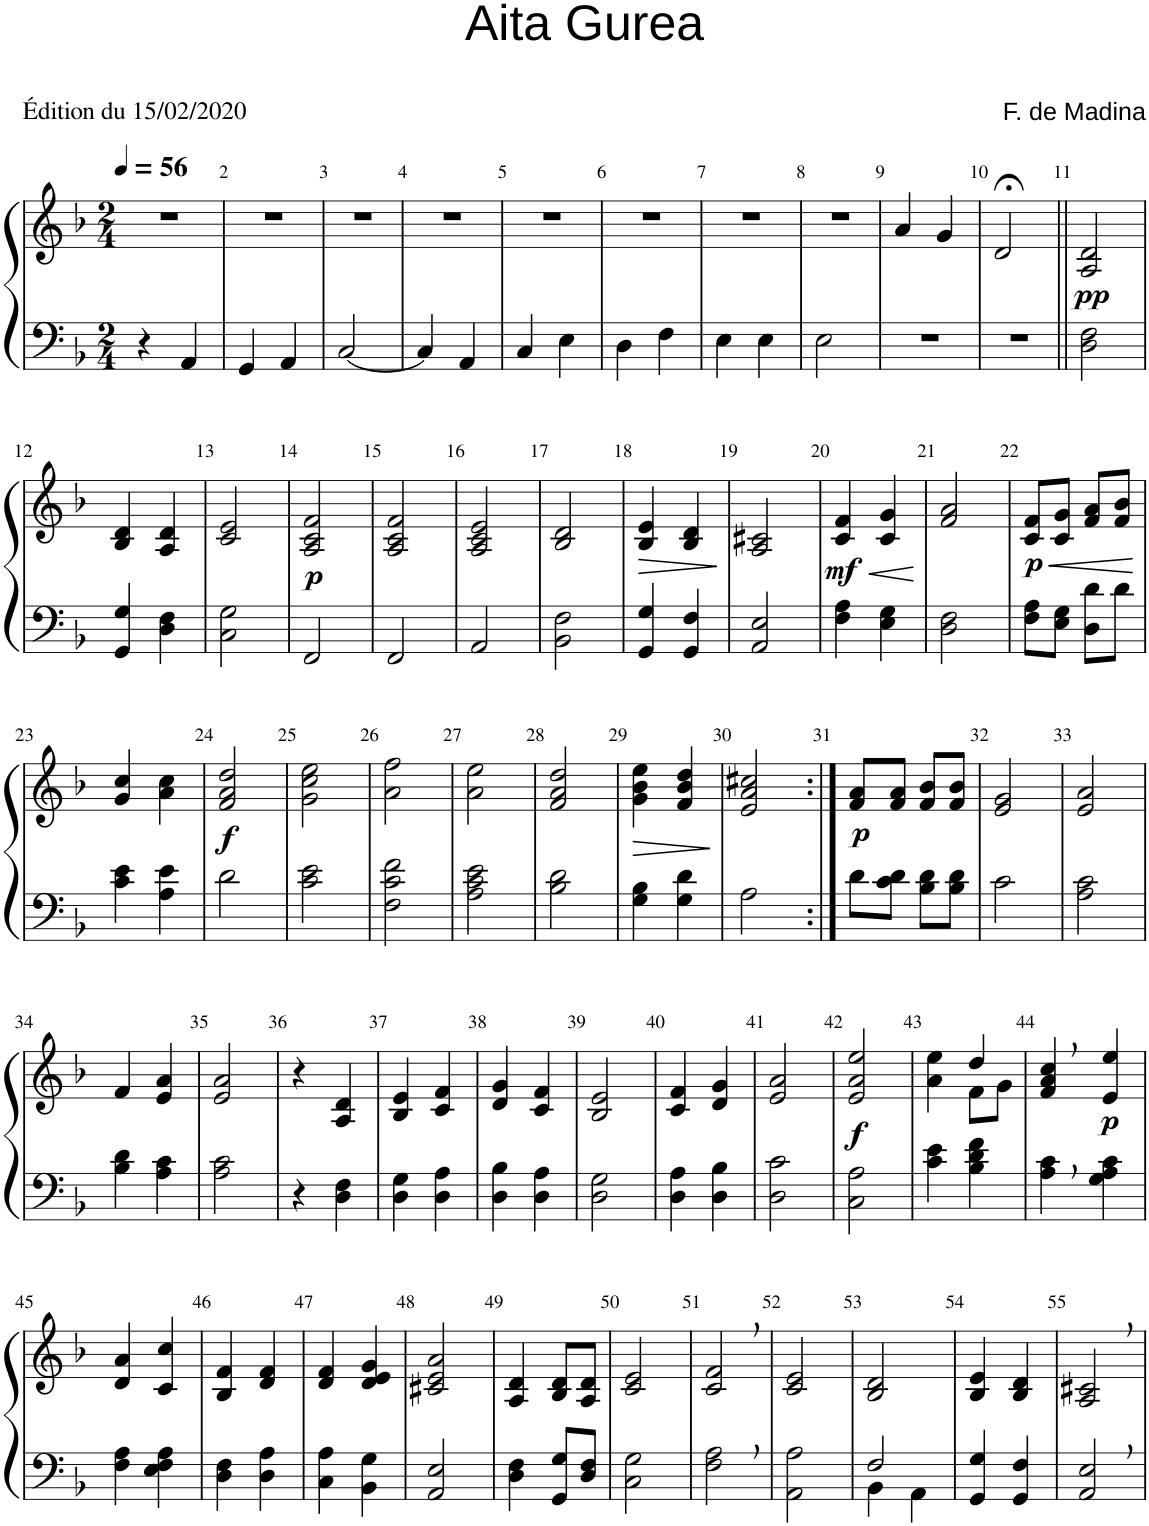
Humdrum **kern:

**kern	**kern	**dynam
*part1	*part1	*part1
*staff2	*staff1	*staff1/2
*I"Orgue	*	*
*I'Org.	*	*
*clefF4	*clefG2	*
*k[b-]	*k[b-]	*
*M2/4	*M2/4	*
*MM56	*MM56	*
=1	=1	=1
4r	2r	.
4AA/	.	.
=2	=2	=2
4GG/	2r	.
4AA/	.	.
=3	=3	=3
[2C/	2r	.
=4	=4	=4
4C/]	2r	.
4AA/	.	.
=5	=5	=5
4C/	2r	.
4E\	.	.
=6	=6	=6
4D\	2r	.
4F\	.	.
=7	=7	=7
4E\	2r	.
4E\	.	.
=8	=8	=8
2E\	2r	.
=9	=9	=9
2r	4a/	.
.	4g/	.
=10	=10	=10
2r	2d;</	.
=11||	=11||	=11||
!	!	!LO:DY:b
2D\ 2F\	2A/ 2d/	pp
!!LO:LB:g=z
=12	=12	=12
4GG/ 4G/	4B-/ 4d/	.
4D\ 4F\	4A/ 4d/	.
=13	=13	=13
2C\ 2G\	2c/ 2e/	.
=14	=14	=14
!	!	!LO:DY:b
2FF/	2A/ 2c/ 2f/	p
=15	=15	=15
2FF/	2A/ 2c/ 2f/	.
=16	=16	=16
2AA/	2A/ 2c/ 2e/	.
=17	=17	=17
2BB-\ 2F\	2B-/ 2d/	.
=18	=18	=18
!	!	!LO:HP:b
4GG/ 4G/	4B-/ 4e/	>
4GG/ 4F/	4B-/ 4d/	.
.	.	]
=19	=19	=19
2AA/ 2E/	2A/ 2c#X/	.
=20	=20	=20
!	!	!LO:HP:b
!	!	!LO:DY:n=1:b
4F\ 4A\	4c/ 4f/	< mf
4E\ 4G\	4c/ 4g/	.
.	.	[
=21	=21	=21
2D\ 2F\	2f/ 2a/	.
=22	=22	=22
!	!	!LO:HP:b
!	!	!LO:DY:n=1:b
8F\ 8A\L	8c/ 8f/L	< p
8E\ 8G\J	8c/ 8g/J	.
8D\ 8d\L	8f/ 8a/L	.
8d\J	8f/ 8b-/J	.
.	.	[
!!LO:LB:g=z
=23	=23	=23
4c\ 4e\	4g/ 4cc/	.
4A\ 4e\	4a\ 4cc\	.
=24	=24	=24
!	!	!LO:DY:b
2d\	2f/ 2a/ 2dd/	f
=25	=25	=25
2c\ 2e\	2g\ 2cc\ 2ee\	.
=26	=26	=26
2F\ 2c\ 2f\	2a\ 2ff\	.
=27	=27	=27
2A\ 2c\ 2e\	2a\ 2ee\	.
=28	=28	=28
2B-\ 2d\	2f/ 2a/ 2dd/	.
=29	=29	=29
!	!	!LO:HP:b
4G\ 4B-\	4g\ 4b-\ 4ee\	>
4G\ 4d\	4f/ 4b-/ 4dd/	.
.	.	]
=30	=30	=30
2A\	2e/ 2a/ 2cc#X/	.
=31:|!	=31:|!	=31:|!
!	!	!LO:DY:b
8d\L	8f/ 8a/L	p
8c\ 8d\J	8f/ 8a/J	.
8B-\ 8d\L	8f/ 8b-/L	.
8B-\ 8d\J	8f/ 8b-/J	.
=32	=32	=32
2c\	2e/ 2g/	.
=33	=33	=33
2A\ 2c\	2e/ 2a/	.
!!LO:LB:g=z
=34	=34	=34
4B-\ 4d\	4f/	.
4A\ 4c\	4e/ 4a/	.
=35	=35	=35
2A\ 2c\	2e/ 2a/	.
=36	=36	=36
4r	4r	.
4D\ 4F\	4A/ 4d/	.
=37	=37	=37
4D\ 4G\	4B-/ 4e/	.
4D\ 4A\	4c/ 4f/	.
=38	=38	=38
4D\ 4B-\	4d/ 4g/	.
4D\ 4A\	4c/ 4f/	.
=39	=39	=39
2D\ 2G\	2B-/ 2e/	.
=40	=40	=40
4D\ 4A\	4c/ 4f/	.
4D\ 4B-\	4d/ 4g/	.
=41	=41	=41
2D\ 2c\	2e/ 2a/	.
=42	=42	=42
!	!	!LO:DY:b
2C\ 2A\	2e/ 2a/ 2ee/	f
=43	=43	=43
*	*^	*
4c\ 4e\	4a\ 4ee\	4ryy	.
4B-\ 4d\ 4f\	4dd/	8f\L	.
.	.	8g\J	.
*	*v	*v	*
=44	=44	=44
4A\, 4c\,	4f/, 4a/, 4cc/,	.
!	!	!LO:DY:b
4G\ 4A\ 4c\	4e/ 4ee/	p
!!LO:LB:g=z
=45	=45	=45
4F\ 4A\	4d/ 4a/	.
4E\ 4F\ 4A\	4c/ 4cc/	.
=46	=46	=46
4D\ 4F\	4B-/ 4f/	.
4D\ 4A\	4d/ 4f/	.
=47	=47	=47
4C\ 4A\	4d/ 4f/	.
4BB-\ 4G\	4d/ 4e/ 4g/	.
=48	=48	=48
2AA/ 2E/	2c#X/ 2e/ 2a/	.
=49	=49	=49
4D\ 4F\	4A/ 4d/	.
8GG/ 8G/L	8B-/ 8d/L	.
8D/ 8F/J	8A/ 8d/J	.
=50	=50	=50
2C\ 2G\	2c/ 2e/	.
=51	=51	=51
2F\, 2A\,	2c/, 2f/,	.
=52	=52	=52
2AA\ 2A\	2c/ 2e/	.
=53	=53	=53
*^	*	*
2F/	4BB-\	2B-/ 2d/	.
.	4AA\	.	.
*v	*v	*	*
=54	=54	=54
4GG/ 4G/	4B-/ 4e/	.
4GG/ 4F/	4B-/ 4d/	.
=55	=55	=55
2AA/, 2E/,	2A/, 2c#X/,	.
=	=	=
*-	*-	*-
